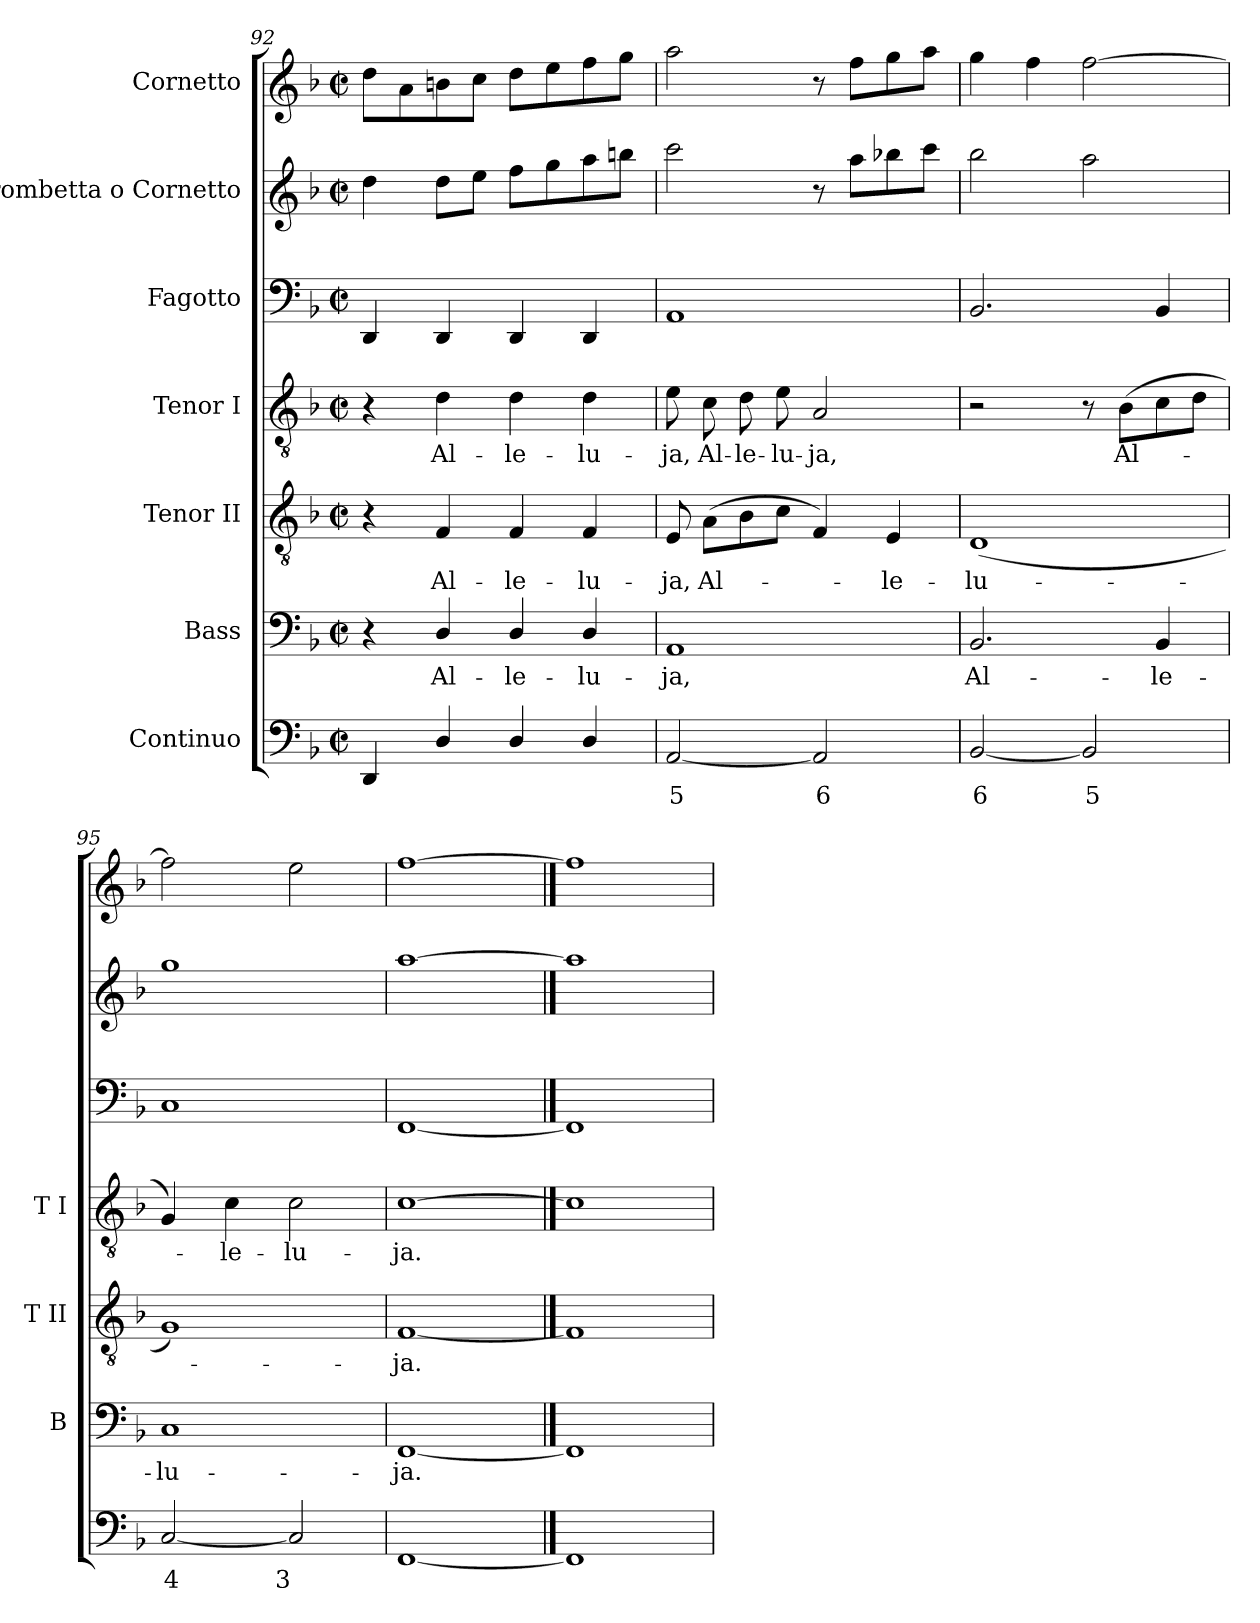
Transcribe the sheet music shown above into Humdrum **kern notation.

**kern	**text	**kern	**text	**kern	**text	**kern	**text	**kern	**kern	**kern
*part7	*part7	*part6	*part6	*part5	*part5	*part4	*part4	*part3	*part2	*part1
*staff7	*staff7	*staff6	*staff6	*staff5	*staff5	*staff4	*staff4	*staff3	*staff2	*staff1
*I"Continuo	*	*I"Bass	*	*I"Tenor II	*	*I"Tenor I	*	*I"Fagotto	*I"Trombetta o Cornetto	*I"Cornetto
*	*	*I'B	*	*I'T II	*	*I'T I	*	*	*	*
*clefF4	*	*clefF4	*	*clefGv2	*	*clefGv2	*	*clefF4	*clefG2	*clefG2
*k[b-]	*	*k[b-]	*	*k[b-]	*	*k[b-]	*	*k[b-]	*k[b-]	*k[b-]
*F:	*	*F:	*	*F:	*	*F:	*	*F:	*F:	*F:
*M2/2	*	*M2/2	*	*M2/2	*	*M2/2	*	*M2/2	*M2/2	*M2/2
*met(c|)	*	*met(c|)	*	*met(c|)	*	*met(c|)	*	*met(c|)	*met(c|)	*met(c|)
=92	=92	=92	=92	=92	=92	=92	=92	=92	=92	=92
4DD	.	4r	.	4r	.	4r	.	4DD	4dd	8ddL
.	.	.	.	.	.	.	.	.	.	8a
!	!	!	!LO:LY:b	!	!LO:LY:b	!	!LO:LY:b	!	!	!
4D/	.	4D/	Al-	4F	Al-	4d	Al-	4DD	8ddL	8bn
.	.	.	.	.	.	.	.	.	8eeJ	8ccJ
!	!	!	!LO:LY:b	!	!LO:LY:b	!	!LO:LY:b	!	!	!
4D/	.	4D/	-le-	4F	-le-	4d	-le-	4DD	8ffL	8ddL
.	.	.	.	.	.	.	.	.	8gg	8ee
!	!	!	!LO:LY:b	!	!LO:LY:b	!	!LO:LY:b	!	!	!
4D/	.	4D/	-lu-	4F	-lu-	4d	-lu-	4DD	8aa	8ff
.	.	.	.	.	.	.	.	.	8bbnJ	8ggJ
=93	=93	=93	=93	=93	=93	=93	=93	=93	=93	=93
!	!LO:LY:b	!	!LO:LY:b	!	!LO:LY:b	!	!LO:LY:b	!	!	!
[2AA	5	1AA	-ja,	8E	-ja,	8e	-ja,	1AA	2ccc	2aa
!	!	!	!	!	!LO:LY:b	!	!LO:LY:b	!	!	!
.	.	.	.	(>8AL	Al-	8c	Al-	.	.	.
!	!	!	!	!	!	!	!LO:LY:b	!	!	!
.	.	.	.	8B-	.	8d	-le-	.	.	.
!	!	!	!	!	!	!	!LO:LY:b	!	!	!
.	.	.	.	8cJ	.	8e	-lu-	.	.	.
!	!LO:LY:b	!	!	!	!	!	!LO:LY:b	!	!	!
2AA]	6	.	.	4F)	.	2A	-ja,	.	8r	8r
.	.	.	.	.	.	.	.	.	8aaL	8ffL
!	!	!	!	!	!LO:LY:b	!	!	!	!	!
.	.	.	.	4E	le-	.	.	.	8bb-X	8gg
.	.	.	.	.	.	.	.	.	8cccJ	8aaJ
=94	=94	=94	=94	=94	=94	=94	=94	=94	=94	=94
!	!LO:LY:b	!	!LO:LY:b	!	!LO:LY:b	!	!	!	!	!
[2BB-	6	2.BB-	Al-	(<1D	-lu-	2r	.	2.BB-	2bb-	4gg
.	.	.	.	.	.	.	.	.	.	4ff
!	!LO:LY:b	!	!	!	!	!	!	!	!	!
2BB-]	5	.	.	.	.	8r	.	.	2aa	[2ff
!	!	!	!	!	!	!	!LO:LY:b	!	!	!
.	.	.	.	.	.	(>8B-L	Al-	.	.	.
!	!	!	!LO:LY:b	!	!	!	!	!	!	!
.	.	4BB-	-le-	.	.	8c	.	4BB-	.	.
.	.	.	.	.	.	8dJ	.	.	.	.
=95	=95	=95	=95	=95	=95	=95	=95	=95	=95	=95
!	!LO:LY:b	!	!LO:LY:b	!	!	!	!	!	!	!
[2C	4	1C	-lu-	1G)	.	4G)	.	1C	1gg	2ff]
!	!	!	!	!	!	!	!LO:LY:b	!	!	!
.	.	.	.	.	.	4c	le-	.	.	.
!	!LO:LY:b	!	!	!	!	!	!LO:LY:b	!	!	!
2C]	3	.	.	.	.	2c	-lu-	.	.	2ee
=96	=96	=96	=96	=96	=96	=96	=96	=96	=96	=96
!	!	!	!LO:LY:b	!	!LO:LY:b	!	!LO:LY:b	!	!	!
[1FF	.	[1FF	-ja.	[1F	ja.	[1c	-ja.	[1FF	[1aa	[1ff
==97	==97	==97	==97	==97	==97	==97	==97	==97	==97	==97
1FF]	.	1FF]	.	1F]	.	1c]	.	1FF]	1aa]	1ff]
=	=	=	=	=	=	=	=	=	=	=
*-	*-	*-	*-	*-	*-	*-	*-	*-	*-	*-
